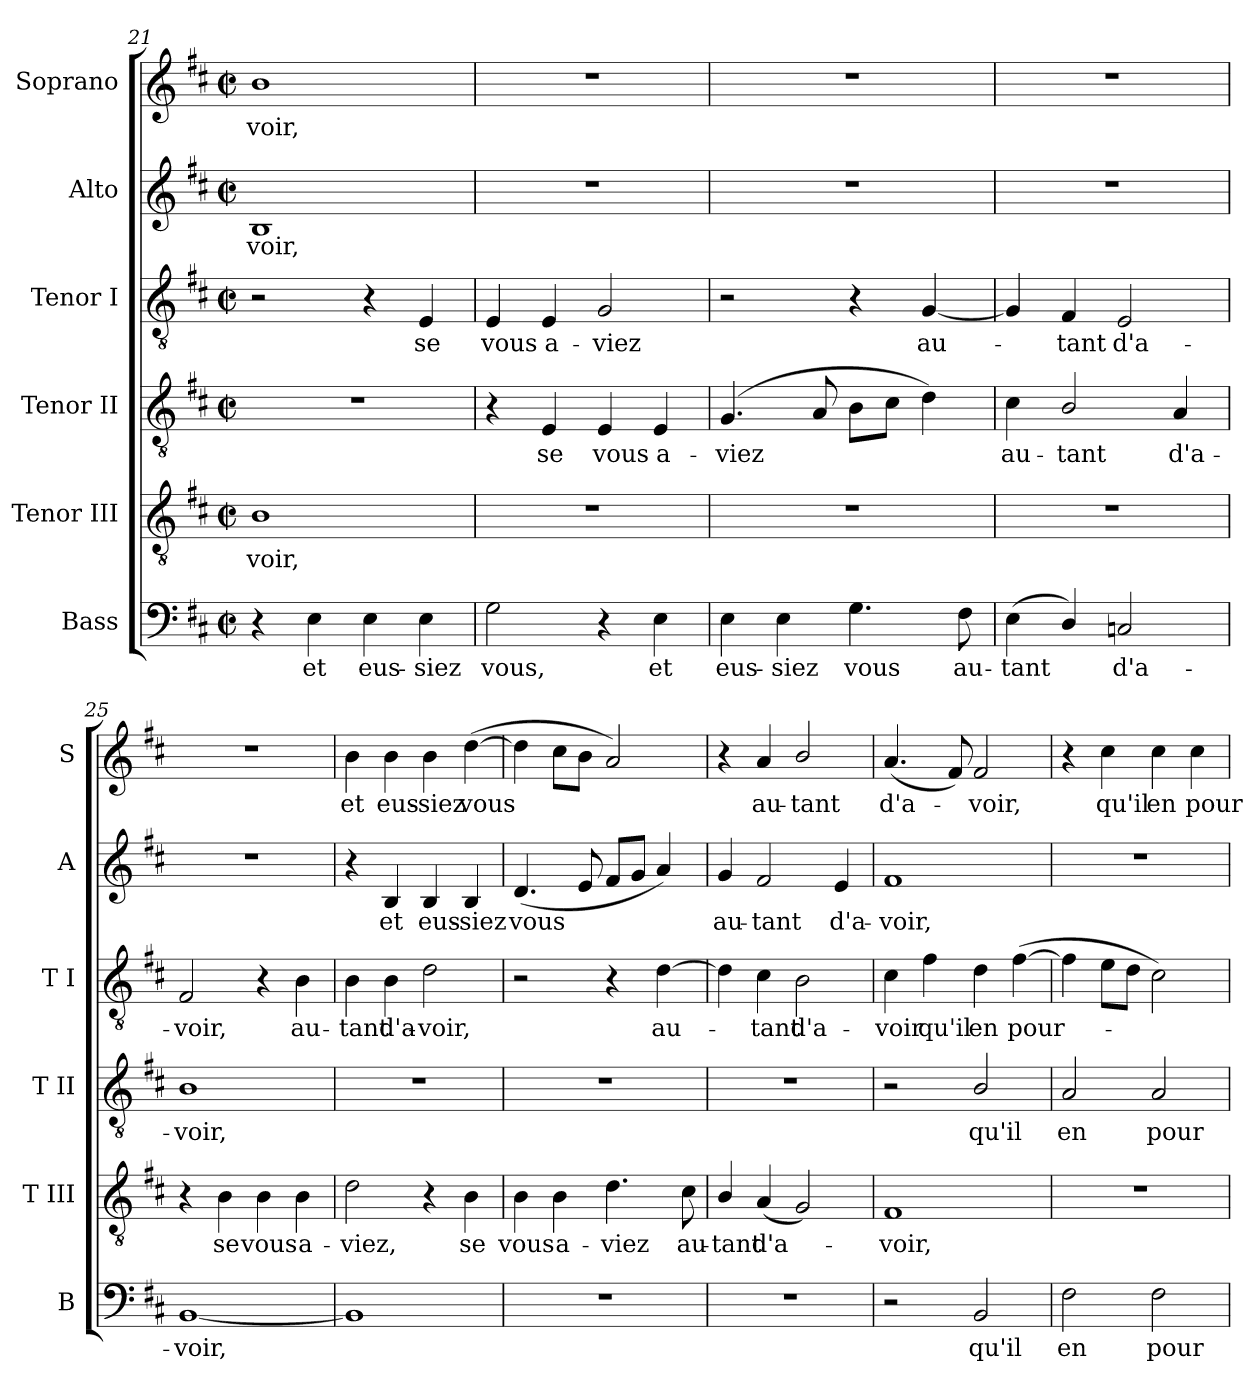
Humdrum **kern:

**kern	**text	**kern	**text	**kern	**text	**kern	**text	**kern	**text	**kern	**text
*part6	*part6	*part5	*part5	*part4	*part4	*part3	*part3	*part2	*part2	*part1	*part1
*staff6	*staff6	*staff5	*staff5	*staff4	*staff4	*staff3	*staff3	*staff2	*staff2	*staff1	*staff1
*I"Bass	*	*I"Tenor III	*	*I"Tenor II	*	*I"Tenor I	*	*I"Alto	*	*I"Soprano	*
*I'B	*	*I'T III	*	*I'T II	*	*I'T I	*	*I'A	*	*I'S	*
*clefF4	*	*clefGv2	*	*clefGv2	*	*clefGv2	*	*clefG2	*	*clefG2	*
*k[f#c#]	*	*k[f#c#]	*	*k[f#c#]	*	*k[f#c#]	*	*k[f#c#]	*	*k[f#c#]	*
*D:	*	*D:	*	*D:	*	*D:	*	*D:	*	*D:	*
*M2/2	*	*M2/2	*	*M2/2	*	*M2/2	*	*M2/2	*	*M2/2	*
*met(c|)	*	*met(c|)	*	*met(c|)	*	*met(c|)	*	*met(c|)	*	*met(c|)	*
=21	=21	=21	=21	=21	=21	=21	=21	=21	=21	=21	=21
!	!	!	!LO:LY:b	!	!	!	!	!	!LO:LY:b	!	!LO:LY:b
4r	.	1B	voir,	1r	.	2r	.	1B	-voir,	1b	-voir,
!	!LO:LY:b	!	!	!	!	!	!	!	!	!	!
4E\	et	.	.	.	.	.	.	.	.	.	.
!	!LO:LY:b	!	!	!	!	!	!	!	!	!	!
4E\	eus-	.	.	.	.	4r	.	.	.	.	.
!	!LO:LY:b	!	!	!	!	!	!LO:LY:b	!	!	!	!
4E\	-siez	.	.	.	.	4E/	se	.	.	.	.
=22	=22	=22	=22	=22	=22	=22	=22	=22	=22	=22	=22
!	!LO:LY:b	!	!	!	!	!	!LO:LY:b	!	!	!	!
2G\	vous,	1r	.	4r	.	4E/	vous	1r	.	1r	.
!	!	!	!	!	!LO:LY:b	!	!LO:LY:b	!	!	!	!
.	.	.	.	4E/	se	4E/	a-	.	.	.	.
!	!	!	!	!	!LO:LY:b	!	!LO:LY:b	!	!	!	!
4r	.	.	.	4E/	vous	2G/	-viez	.	.	.	.
!	!LO:LY:b	!	!	!	!LO:LY:b	!	!	!	!	!	!
4E\	et	.	.	4E/	a-	.	.	.	.	.	.
=23	=23	=23	=23	=23	=23	=23	=23	=23	=23	=23	=23
!	!LO:LY:b	!	!	!	!LO:LY:b	!	!	!	!	!	!
4E\	eus-	1r	.	(>4.G/	-viez	2r	.	1r	.	1r	.
!	!LO:LY:b	!	!	!	!	!	!	!	!	!	!
4E\	-siez	.	.	.	.	.	.	.	.	.	.
.	.	.	.	8A/	.	.	.	.	.	.	.
!	!LO:LY:b	!	!	!	!	!	!	!	!	!	!
4.G\	vous	.	.	8B\L	.	4r	.	.	.	.	.
.	.	.	.	8c#\J	.	.	.	.	.	.	.
!	!	!	!	!	!	!	!LO:LY:b	!	!	!	!
.	.	.	.	4d\)	.	[4G/	au-	.	.	.	.
!	!LO:LY:b	!	!	!	!	!	!	!	!	!	!
8F#\	au-	.	.	.	.	.	.	.	.	.	.
=24	=24	=24	=24	=24	=24	=24	=24	=24	=24	=24	=24
!	!LO:LY:b	!	!	!	!LO:LY:b	!	!	!	!	!	!
(<4E\	-tant	1r	.	4c#\	au-	4G/]	.	1r	.	1r	.
!	!	!	!	!	!LO:LY:b	!	!LO:LY:b	!	!	!	!
4D/)	.	.	.	2B/	-tant	4F#/	tant	.	.	.	.
!	!LO:LY:b	!	!	!	!	!	!LO:LY:b	!	!	!	!
2Cn/	d'a-	.	.	.	.	2E/	d'a-	.	.	.	.
!	!	!	!	!	!LO:LY:b	!	!	!	!	!	!
.	.	.	.	4A/	d'a-	.	.	.	.	.	.
!!LO:PB:g=z
=25	=25	=25	=25	=25	=25	=25	=25	=25	=25	=25	=25
!	!LO:LY:b	!	!	!	!LO:LY:b	!	!LO:LY:b	!	!	!	!
[1BB	-voir,	4r	.	1B	-voir,	2F#/	-voir,	1r	.	1r	.
!	!	!	!LO:LY:b	!	!	!	!	!	!	!	!
.	.	4B\	se	.	.	.	.	.	.	.	.
!	!	!	!LO:LY:b	!	!	!	!	!	!	!	!
.	.	4B\	vous	.	.	4r	.	.	.	.	.
!	!	!	!LO:LY:b	!	!	!	!LO:LY:b	!	!	!	!
.	.	4B\	a-	.	.	4B\	au-	.	.	.	.
=26	=26	=26	=26	=26	=26	=26	=26	=26	=26	=26	=26
!	!	!	!LO:LY:b	!	!	!	!LO:LY:b	!	!	!	!LO:LY:b
1BB]	.	2d\	-viez,	1r	.	4B\	-tant	4r	.	4b\	et
!	!	!	!	!	!	!	!LO:LY:b	!	!LO:LY:b	!	!LO:LY:b
.	.	.	.	.	.	4B\	d'a-	4B/	et	4b\	eus-
!	!	!	!	!	!	!	!LO:LY:b	!	!LO:LY:b	!	!LO:LY:b
.	.	4r	.	.	.	2d\	-voir,	4B/	eus-	4b\	-siez
!	!	!	!LO:LY:b	!	!	!	!	!	!LO:LY:b	!	!LO:LY:b
.	.	4B\	se	.	.	.	.	4B/	-siez	(>[4dd\	vous
=27	=27	=27	=27	=27	=27	=27	=27	=27	=27	=27	=27
!	!	!	!LO:LY:b	!	!	!	!	!	!LO:LY:b	!	!
1r	.	4B\	vous	1r	.	2r	.	(<4.d/	vous	4dd\]	.
!	!	!	!LO:LY:b	!	!	!	!	!	!	!	!
.	.	4B\	a-	.	.	.	.	.	.	8cc#\L	.
.	.	.	.	.	.	.	.	8e/	.	8b\J	.
!	!	!	!LO:LY:b	!	!	!	!	!	!	!	!
.	.	4.d\	-viez	.	.	4r	.	8f#/L	.	2a/)	.
.	.	.	.	.	.	.	.	8g/J	.	.	.
!	!	!	!	!	!	!	!LO:LY:b	!	!	!	!
.	.	.	.	.	.	[4d\	au-	4a/)	.	.	.
!	!	!	!LO:LY:b	!	!	!	!	!	!	!	!
.	.	8c#\	au-	.	.	.	.	.	.	.	.
=28	=28	=28	=28	=28	=28	=28	=28	=28	=28	=28	=28
!	!	!	!LO:LY:b	!	!	!	!	!	!LO:LY:b	!	!
1r	.	4B/	-tant	1r	.	4d\]	.	4g/	au-	4r	.
!	!	!	!LO:LY:b	!	!	!	!LO:LY:b	!	!LO:LY:b	!	!LO:LY:b
.	.	(<4A/	d'a-	.	.	4c#\	tant	2f#/	-tant	4a/	au-
!	!	!	!	!	!	!	!LO:LY:b	!	!	!	!LO:LY:b
.	.	2G/)	.	.	.	2B\	d'a-	.	.	2b/	-tant
!	!	!	!	!	!	!	!	!	!LO:LY:b	!	!
.	.	.	.	.	.	.	.	4e/	d'a-	.	.
=29	=29	=29	=29	=29	=29	=29	=29	=29	=29	=29	=29
!	!	!	!LO:LY:b	!	!	!	!LO:LY:b	!	!LO:LY:b	!	!LO:LY:b
2r	.	1F#	voir,	2r	.	4c#\	-voir	1f#	-voir,	(<4.a/	d'a-
!	!	!	!	!	!	!	!LO:LY:b	!	!	!	!
.	.	.	.	.	.	4f#\	qu'il	.	.	.	.
.	.	.	.	.	.	.	.	.	.	8f#/)	.
!	!LO:LY:b	!	!	!	!LO:LY:b	!	!LO:LY:b	!	!	!	!LO:LY:b
2BB/	qu'il	.	.	2B/	qu'il	4d\	en	.	.	2f#/	voir,
!	!	!	!	!	!	!	!LO:LY:b	!	!	!	!
.	.	.	.	.	.	(>[4f#\	pour-	.	.	.	.
!!LO:LB:g=z
=30	=30	=30	=30	=30	=30	=30	=30	=30	=30	=30	=30
!	!LO:LY:b	!	!	!	!LO:LY:b	!	!	!	!	!	!
2F#\	en	1r	.	2A/	en	4f#\]	.	1r	.	4r	.
!	!	!	!	!	!	!	!	!	!	!	!LO:LY:b
.	.	.	.	.	.	8e\L	.	.	.	4cc#\	qu'il
.	.	.	.	.	.	8d\J	.	.	.	.	.
!	!LO:LY:b	!	!	!	!LO:LY:b	!	!	!	!	!	!LO:LY:b
2F#\	pour-	.	.	2A/	pour-	2c#\)	.	.	.	4cc#\	en
!	!	!	!	!	!	!	!	!	!	!	!LO:LY:b
.	.	.	.	.	.	.	.	.	.	4cc#\	pour-
=	=	=	=	=	=	=	=	=	=	=	=
*-	*-	*-	*-	*-	*-	*-	*-	*-	*-	*-	*-
